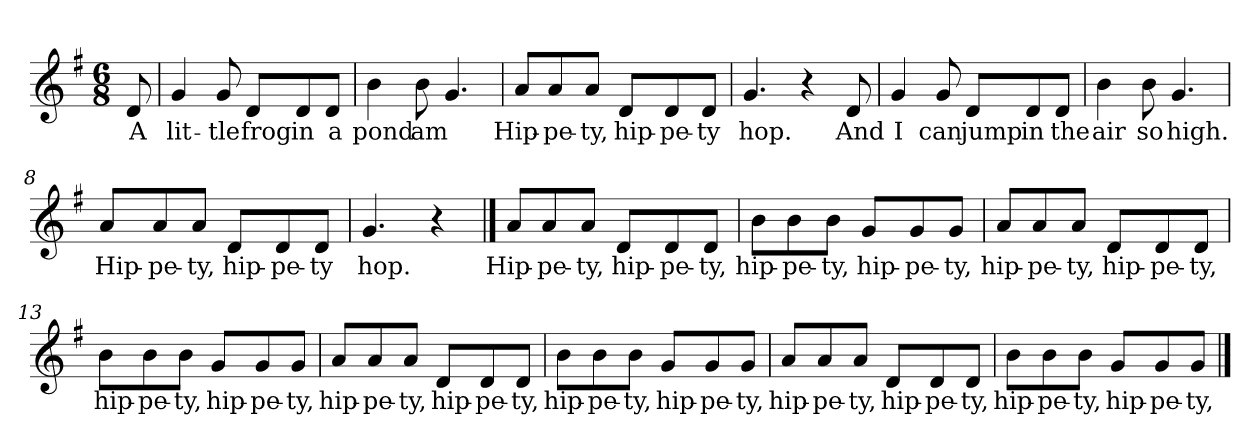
**kern	**text
*part1	*part1
*staff1	*staff1
*clefG2	*
*k[f#]	*
*G:	*
*M6/8	*
*MM120	*
=1	=1
!	!LO:LY:b
8d/	A
=2	=2
!	!LO:LY:b
4g/	lit-
!	!LO:LY:b
8g/	-tle
!	!LO:LY:b
8d/L	frog
!	!LO:LY:b
8d/	in
!	!LO:LY:b
8d/J	a
=3	=3
!	!LO:LY:b
4b\	pond
!	!LO:LY:b
8b\	am
!	!LO:LY:b
4.g/	.
=4	=4
!	!LO:LY:b
8a/L	Hip-
!	!LO:LY:b
8a/	-pe-
!	!LO:LY:b
8a/J	-ty,
!	!LO:LY:b
8d/L	hip-
!	!LO:LY:b
8d/	-pe-
!	!LO:LY:b
8d/J	-ty
=5	=5
!	!LO:LY:b
4.g/	hop.
4r	.
!	!LO:LY:b
8d/	And
!!LO:LB:g=z
=6	=6
!	!LO:LY:b
4g/	I
!	!LO:LY:b
8g/	can
!	!LO:LY:b
8d/L	jump
!	!LO:LY:b
8d/	in
!	!LO:LY:b
8d/J	the
=7	=7
!	!LO:LY:b
4b\	air
!	!LO:LY:b
8b\	so
!	!LO:LY:b
4.g/	high.
=8	=8
!	!LO:LY:b
8a/L	Hip-
!	!LO:LY:b
8a/	-pe-
!	!LO:LY:b
8a/J	-ty,
!	!LO:LY:b
8d/L	hip-
!	!LO:LY:b
8d/	-pe-
!	!LO:LY:b
8d/J	-ty
=9	=9
!	!LO:LY:b
4.g/	hop.
4r	.
!!LO:LB:g=z
==10	==10
!	!LO:LY:b
8a/L	Hip-
!	!LO:LY:b
8a/	-pe-
!	!LO:LY:b
8a/J	-ty,
!	!LO:LY:b
8d/L	hip-
!	!LO:LY:b
8d/	-pe-
!	!LO:LY:b
8d/J	-ty,
=11	=11
!	!LO:LY:b
8b\L	hip-
!	!LO:LY:b
8b\	-pe-
!	!LO:LY:b
8b\J	-ty,
!	!LO:LY:b
8g/L	hip-
!	!LO:LY:b
8g/	-pe-
!	!LO:LY:b
8g/J	-ty,
=12	=12
!	!LO:LY:b
8a/L	hip-
!	!LO:LY:b
8a/	-pe-
!	!LO:LY:b
8a/J	-ty,
!	!LO:LY:b
8d/L	hip-
!	!LO:LY:b
8d/	-pe-
!	!LO:LY:b
8d/J	-ty,
=13	=13
!	!LO:LY:b
8b\L	hip-
!	!LO:LY:b
8b\	-pe-
!	!LO:LY:b
8b\J	-ty,
!	!LO:LY:b
8g/L	hip-
!	!LO:LY:b
8g/	-pe-
!	!LO:LY:b
8g/J	-ty,
!!LO:LB:g=z
=14	=14
!	!LO:LY:b
8a/L	hip-
!	!LO:LY:b
8a/	-pe-
!	!LO:LY:b
8a/J	-ty,
!	!LO:LY:b
8d/L	hip-
!	!LO:LY:b
8d/	-pe-
!	!LO:LY:b
8d/J	-ty,
=15	=15
!	!LO:LY:b
8b\L	hip-
!	!LO:LY:b
8b\	-pe-
!	!LO:LY:b
8b\J	-ty,
!	!LO:LY:b
8g/L	hip-
!	!LO:LY:b
8g/	-pe-
!	!LO:LY:b
8g/J	-ty,
=16	=16
!	!LO:LY:b
8a/L	hip-
!	!LO:LY:b
8a/	-pe-
!	!LO:LY:b
8a/J	-ty,
!	!LO:LY:b
8d/L	hip-
!	!LO:LY:b
8d/	-pe-
!	!LO:LY:b
8d/J	-ty,
=17	=17
!	!LO:LY:b
8b\L	hip-
!	!LO:LY:b
8b\	-pe-
!	!LO:LY:b
8b\J	-ty,
!	!LO:LY:b
8g/L	hip-
!	!LO:LY:b
8g/	-pe-
!	!LO:LY:b
8g/J	-ty,-
==	==
*-	*-
